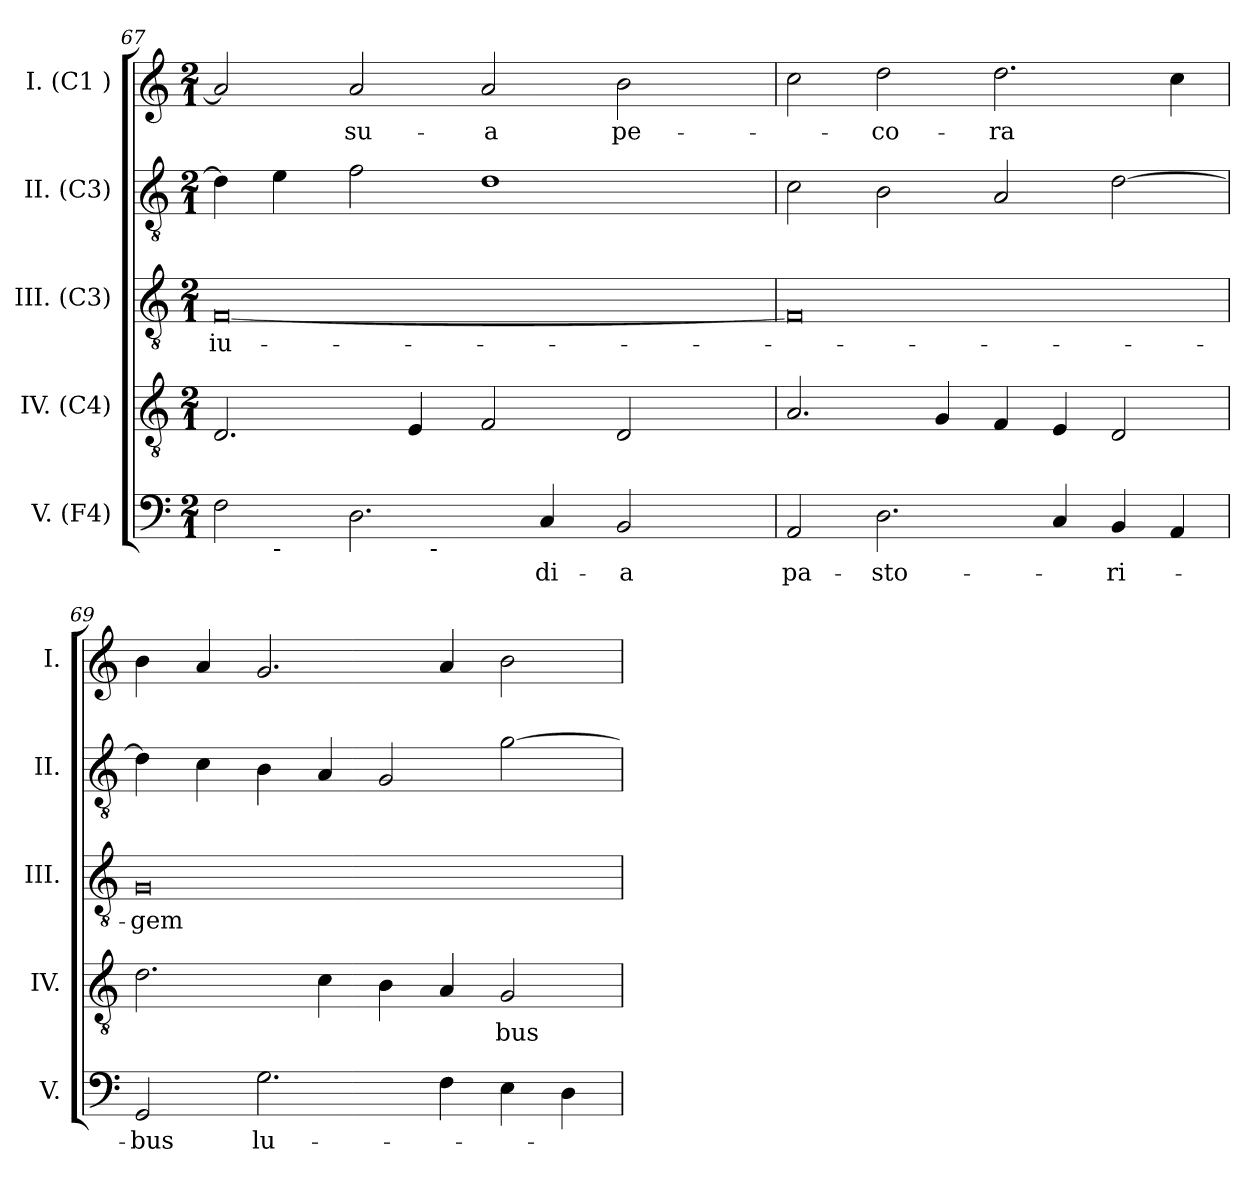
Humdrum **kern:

**kern	**text	**kern	**text	**kern	**text	**kern	**kern	**text
*part5	*part5	*part4	*part4	*part3	*part3	*part2	*part1	*part1
*staff5	*staff5	*staff4	*staff4	*staff3	*staff3	*staff2	*staff1	*staff1
*I"V. (F4)	*	*I"IV. (C4)	*	*I"III. (C3)	*	*I"II. (C3)	*I"I. (C1 )	*
*I'V.	*	*I'IV.	*	*I'III.	*	*I'II.	*I'I.	*
!!LO:LB:g=z
*clefF4	*	*clefGv2	*	*clefGv2	*	*clefGv2	*clefG2	*
*	*	*	*	*	*	*	*k[]	*
*	*	*	*	*	*	*	*C:	*
*M2/1	*	*M2/1	*	*M2/1	*	*M2/1	*M2/1	*
=67	=67	=67	=67	=67	=67	=67	=67	=67
!	!	!	!	!	!LO:LY:b:cj	!	!	!
*^	*	*^	*	*	*	*	*	*
*	*^	*	*	*	*	*	*	*	*	*
2F\	4ryy	2ryy	.	2.D/	4ryy	.	[<0F	-iu-	4d\]	2a/]	.
!	!LO:TX:b:t=-	!	!	!	!	!	!	!	!	!	!
.	1..ryy	.	.	.	16.ryy	.	.	.	4e\	.	.
.	.	.	.	.	1ryy	.	.	.	.	.	.
!	!	!	!	!	!	!	!	!	!	!	!LO:LY:b:cj
2.D\	.	4ryy	.	.	.	.	.	.	2f\	2a/	su-
.	.	32.ryy	.	4E/	.	.	.	.	.	.	.
!	!	!LO:TX:b:t=-	!	!	!	!	!	!	!	!	!
.	.	1ryy	.	.	.	.	.	.	.	.	.
!	!	!	!	!	!	!	!	!	!	!	!LO:LY:b:cj
.	.	.	.	2F/	.	.	.	.	1d	2a/	-a
!	!	!	!LO:LY:b:cj	!	!	!	!	!	!	!	!
4C/	.	.	-di-	.	.	.	.	.	.	.	.
.	.	.	.	.	2ryy	.	.	.	.	.	.
!	!	!	!LO:LY:b:cj	!	!	!	!	!	!	!	!LO:LY:b:cj
2BB/	.	.	-a	2D/	.	.	.	.	.	2b\	pe-
.	.	8ryy	.	.	.	.	.	.	.	.	.
.	.	.	.	.	8ryy	.	.	.	.	.	.
.	.	16ryy	.	.	.	.	.	.	.	.	.
.	.	.	.	.	32ryy	.	.	.	.	.	.
.	.	64ryy	.	.	.	.	.	.	.	.	.
=68	=68	=68	=68	=68	=68	=68	=68	=68	=68	=68	=68
!	!	!	!LO:LY:b:cj	!	!	!	!	!	!	!	!
*v	*v	*v	*	*	*	*	*	*	*	*	*
*	*	*v	*v	*	*	*	*	*	*
2AA/	pa-	2.A/	.	0F]	.	2c\	2cc\	.
!	!LO:LY:b:cj	!	!	!	!	!	!	!LO:LY:b:cj
2.D\	-sto-	.	.	.	.	2B\	2dd\	-co-
.	.	4G/	.	.	.	.	.	.
!	!	!	!	!	!	!	!	!LO:LY:b:cj
.	.	4F/	.	.	.	2A/	2.dd\	-ra
4C/	.	4E/	.	.	.	.	.	.
!	!LO:LY:b:cj	!	!	!	!	!	!	!
4BB/	-ri-	2D/	.	.	.	[>2d\	.	.
4AA/	.	.	.	.	.	.	4cc\	.
=69	=69	=69	=69	=69	=69	=69	=69	=69
!	!LO:LY:b:cj	!	!	!	!LO:LY:b:cj	!	!	!
2GG/	-bus	2.d\	.	0G	-gem	4d\]	4b\	.
.	.	.	.	.	.	4c\	4a/	.
!	!LO:LY:b:cj	!	!	!	!	!	!	!
2.G\	lu-	.	.	.	.	4B\	2.g/	.
.	.	4c\	.	.	.	4A/	.	.
.	.	4B\	.	.	.	2G/	.	.
4F\	.	4A/	.	.	.	.	4a/	.
!	!	!	!LO:LY:b:cj	!	!	!	!	!
4E\	.	2G/	-bus-	.	.	[>2g\	2b\	.
4D\	.	.	.	.	.	.	.	.
=	=	=	=	=	=	=	=	=
*-	*-	*-	*-	*-	*-	*-	*-	*-
